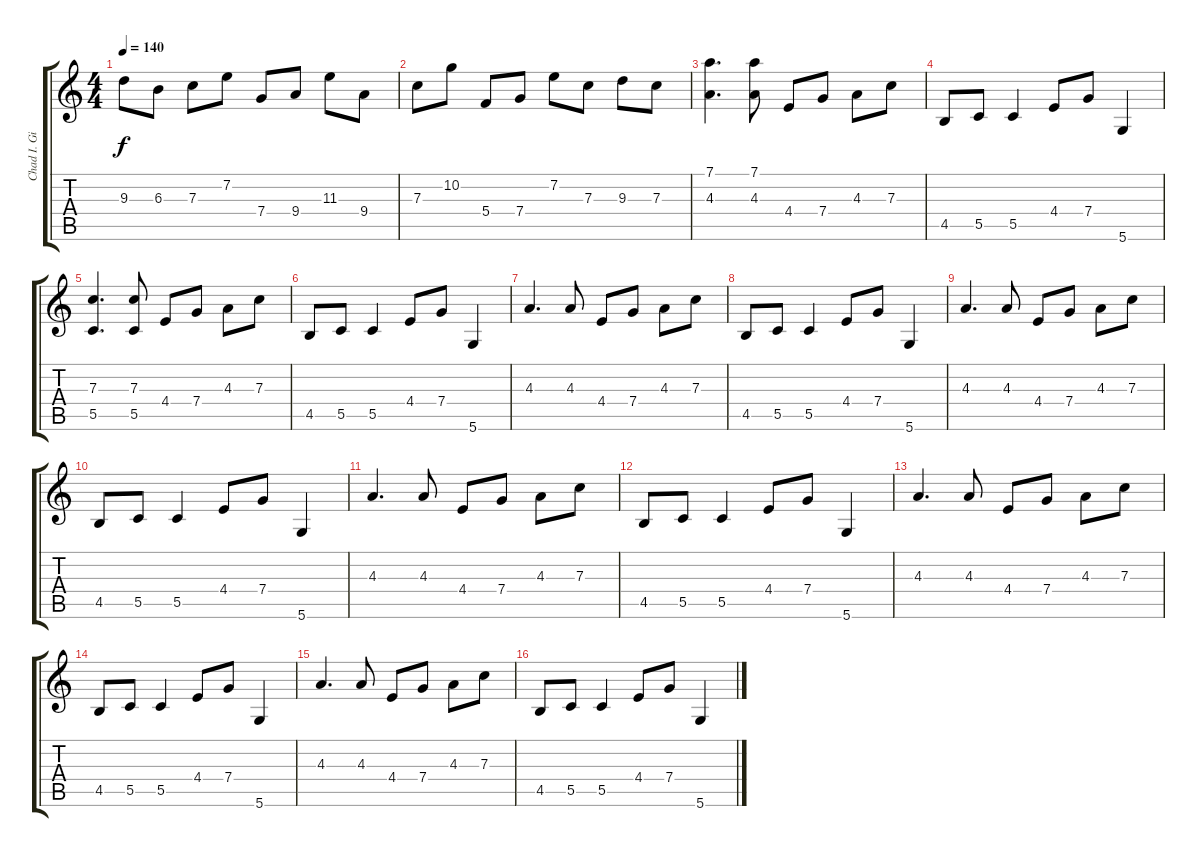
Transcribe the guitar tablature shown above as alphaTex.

\track ("Chad I. Ginsburg" "Chad I. Gi") {instrument distortionguitar}
\staff {score tabs}
\tuning (D4 A3 F3 C3 G2 D2) {hide}
\ts (4 4)
\tempo 140
\clef g2
\ks c
9.3.8{dy f} 6.3.8 7.3.8 7.2.8 7.4.8 9.4.8 11.3.8 9.4.8 |
7.3.8 10.2.8 5.4.8 7.4.8 7.2.8 7.3.8 9.3.8 7.3.8 |
(7.1 4.3).4{d} (7.1 4.3).8 4.4.8 7.4.8 4.3.8 7.3.8 |
4.5.8 5.5.8 5.5.4 4.4.8 7.4.8 5.6.4 |
(7.3 5.5).4{d} (7.3 5.5).8 4.4.8 7.4.8 4.3.8 7.3.8 |
4.5.8 5.5.8 5.5.4 4.4.8 7.4.8 5.6.4 |
4.3.4{d} 4.3.8 4.4.8 7.4.8 4.3.8 7.3.8 |
4.5.8 5.5.8 5.5.4 4.4.8 7.4.8 5.6.4 |
4.3.4{d} 4.3.8 4.4.8 7.4.8 4.3.8 7.3.8 |
4.5.8 5.5.8 5.5.4 4.4.8 7.4.8 5.6.4 |
4.3.4{d} 4.3.8 4.4.8 7.4.8 4.3.8 7.3.8 |
4.5.8 5.5.8 5.5.4 4.4.8 7.4.8 5.6.4 |
4.3.4{d} 4.3.8 4.4.8 7.4.8 4.3.8 7.3.8 |
4.5.8 5.5.8 5.5.4 4.4.8 7.4.8 5.6.4 |
4.3.4{d} 4.3.8 4.4.8 7.4.8 4.3.8 7.3.8 |
4.5.8 5.5.8 5.5.4 4.4.8 7.4.8 5.6.4
